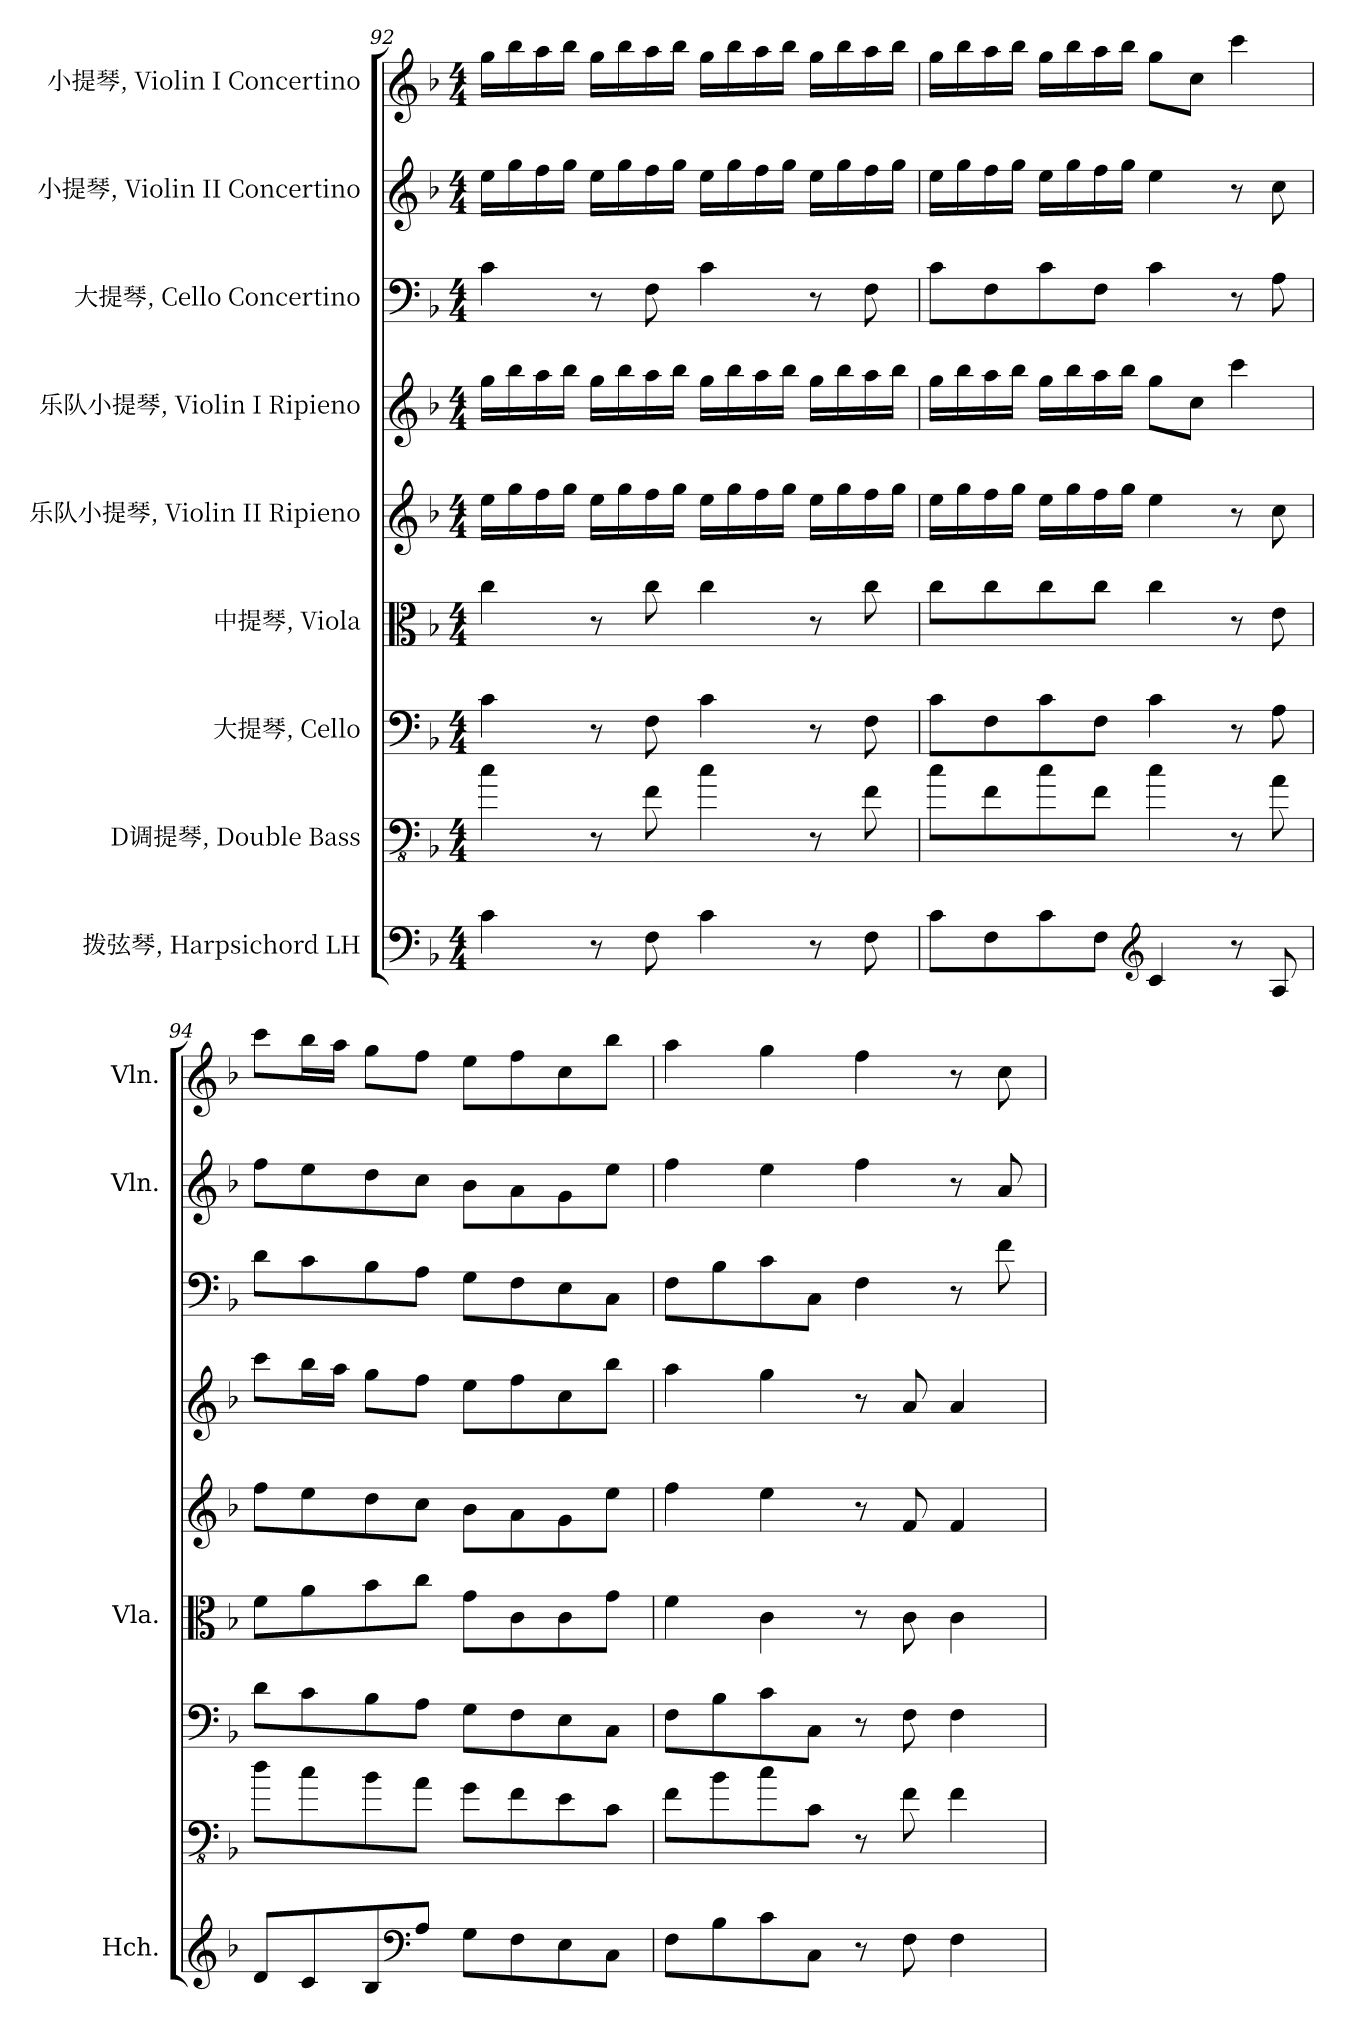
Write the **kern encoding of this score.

**kern	**kern	**kern	**kern	**kern	**kern	**kern	**kern	**kern
*part9	*part8	*part7	*part6	*part5	*part4	*part3	*part2	*part1
*staff9	*staff8	*staff7	*staff6	*staff5	*staff4	*staff3	*staff2	*staff1
*I"拨弦琴, Harpsichord LH	*I"D调提琴, Double Bass	*I"大提琴, Cello	*I"中提琴, Viola	*I"乐队小提琴, Violin II Ripieno	*I"乐队小提琴, Violin I Ripieno	*I"大提琴, Cello Concertino	*I"小提琴, Violin II Concertino	*I"小提琴, Violin I Concertino
*I'Hch.	*	*	*I'Vla.	*	*	*	*I'Vln.	*I'Vln.
*clefF4	*clefFv4	*clefF4	*clefC3	*clefG2	*clefG2	*clefF4	*clefG2	*clefG2
*	*ITrd7c12	*	*	*	*	*	*	*
*k[b-]	*k[b-]	*k[b-]	*k[b-]	*k[b-]	*k[b-]	*k[b-]	*k[b-]	*k[b-]
*M4/4	*M4/4	*M4/4	*M4/4	*M4/4	*M4/4	*M4/4	*M4/4	*M4/4
=92	=92	=92	=92	=92	=92	=92	=92	=92
4c\	4C\	4c\	4cc\	16ee\LL	16gg\LL	4c\	16ee\LL	16gg\LL
.	.	.	.	16gg\	16bb-\	.	16gg\	16bb-\
.	.	.	.	16ff\	16aa\	.	16ff\	16aa\
.	.	.	.	16gg\JJ	16bb-\JJ	.	16gg\JJ	16bb-\JJ
8r	8r	8r	8r	16ee\LL	16gg\LL	8r	16ee\LL	16gg\LL
.	.	.	.	16gg\	16bb-\	.	16gg\	16bb-\
8F\	8FF\	8F\	8cc\	16ff\	16aa\	8F\	16ff\	16aa\
.	.	.	.	16gg\JJ	16bb-\JJ	.	16gg\JJ	16bb-\JJ
4c\	4C\	4c\	4cc\	16ee\LL	16gg\LL	4c\	16ee\LL	16gg\LL
.	.	.	.	16gg\	16bb-\	.	16gg\	16bb-\
.	.	.	.	16ff\	16aa\	.	16ff\	16aa\
.	.	.	.	16gg\JJ	16bb-\JJ	.	16gg\JJ	16bb-\JJ
8r	8r	8r	8r	16ee\LL	16gg\LL	8r	16ee\LL	16gg\LL
.	.	.	.	16gg\	16bb-\	.	16gg\	16bb-\
8F\	8FF\	8F\	8cc\	16ff\	16aa\	8F\	16ff\	16aa\
.	.	.	.	16gg\JJ	16bb-\JJ	.	16gg\JJ	16bb-\JJ
!!LO:PB:g=z
=93	=93	=93	=93	=93	=93	=93	=93	=93
8c\L	8C\L	8c\L	8cc\L	16ee\LL	16gg\LL	8c\L	16ee\LL	16gg\LL
.	.	.	.	16gg\	16bb-\	.	16gg\	16bb-\
8F\	8FF\	8F\	8cc\	16ff\	16aa\	8F\	16ff\	16aa\
.	.	.	.	16gg\JJ	16bb-\JJ	.	16gg\JJ	16bb-\JJ
8c\	8C\	8c\	8cc\	16ee\LL	16gg\LL	8c\	16ee\LL	16gg\LL
.	.	.	.	16gg\	16bb-\	.	16gg\	16bb-\
8F\J	8FF\J	8F\J	8cc\J	16ff\	16aa\	8F\J	16ff\	16aa\
.	.	.	.	16gg\JJ	16bb-\JJ	.	16gg\JJ	16bb-\JJ
*clefG2	*	*	*	*	*	*	*	*
4c/	4C\	4c\	4cc\	4ee\	8gg\L	4c\	4ee\	8gg\L
.	.	.	.	.	8cc\J	.	.	8cc\J
8r	8r	8r	8r	8r	4ccc\	8r	8r	4ccc\
8A/	8AA\	8A\	8e\	8cc\	.	8A\	8cc\	.
=94	=94	=94	=94	=94	=94	=94	=94	=94
8d/L	8D\L	8d\L	8f\L	8ff\L	8ccc\L	8d\L	8ff\L	8ccc\L
8c/	8C\	8c\	8a\	8ee\	16bb-\L	8c\	8ee\	16bb-\L
.	.	.	.	.	16aa\JJ	.	.	16aa\JJ
8B-/	8BB-\	8B-\	8b-\	8dd\	8gg\L	8B-\	8dd\	8gg\L
*clefF4	*	*	*	*	*	*	*	*
8A/J	8AA\J	8A\J	8cc\J	8cc\J	8ff\J	8A\J	8cc\J	8ff\J
8G\L	8GG\L	8G\L	8g\L	8b-\L	8ee\L	8G\L	8b-\L	8ee\L
8F\	8FF\	8F\	8c\	8a\	8ff\	8F\	8a\	8ff\
8E\	8EE\	8E\	8c\	8g\	8cc\	8E\	8g\	8cc\
8C\J	8CC\J	8C\J	8g\J	8ee\J	8bb-\J	8C\J	8ee\J	8bb-\J
=95	=95	=95	=95	=95	=95	=95	=95	=95
8F\L	8FF\L	8F\L	4f\	4ff\	4aa\	8F\L	4ff\	4aa\
8B-\	8BB-\	8B-\	.	.	.	8B-\	.	.
8c\	8C\	8c\	4c\	4ee\	4gg\	8c\	4ee\	4gg\
8C\J	8CC\J	8C\J	.	.	.	8C\J	.	.
8r	8r	8r	8r	8r	8r	4F\	4ff\	4ff\
8F\	8FF\	8F\	8c\	8f/	8a/	.	.	.
4F\	4FF\	4F\	4c\	4f/	4a/	8r	8r	8r
.	.	.	.	.	.	8f\	8a/	8cc\
=	=	=	=	=	=	=	=	=
*-	*-	*-	*-	*-	*-	*-	*-	*-
